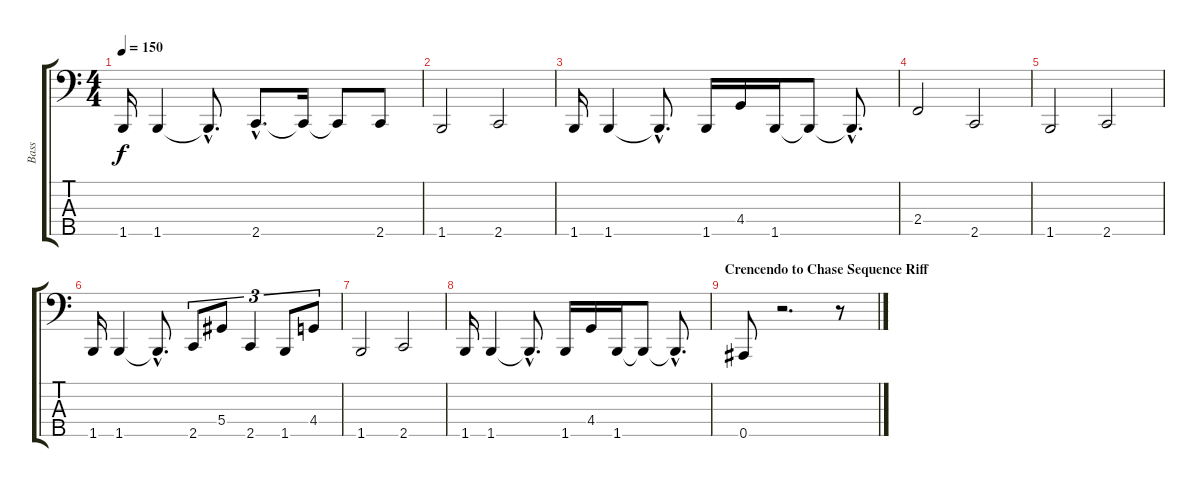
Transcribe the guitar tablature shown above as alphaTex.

\track ("Bass" "Bass") {instrument electricbassfinger}
\staff {score tabs}
\tuning (Gb2 Db2 Ab1 Eb1 Bb0) {hide}
\ts (4 4)
\tempo 150
\clef f4
\ks c
1.5.16{dy f} 1.5.4 1.5{hac t}.8{d} 2.5{hac}.8{d} 2.5{t}.16 2.5{t}.8 2.5.8 |
1.5.2 2.5.2 |
1.5.16 1.5.4 1.5{hac t}.8{d} 1.5.16 4.4.16 1.5.16 1.5{t}.8 1.5{hac t}.8{d} |
2.4.2 2.5.2 |
1.5.2 2.5.2 |
1.5.16 1.5.4 1.5{hac t}.8{d} 2.5.8{tu (3 2)} 5.4.8{tu (3 2)} 2.5.4{tu (3 2)} 1.5.8{tu (3 2)} 4.4.8{tu (3 2)} |
1.5.2 2.5.2 |
1.5.16 1.5.4 1.5{hac t}.8{d} 1.5.16 4.4.16 1.5.16 1.5{t}.8 1.5{hac t}.8{d} |
\section ("" "Crencendo to Chase Sequence Riff")
0.5.8 r.2{d} r.8
